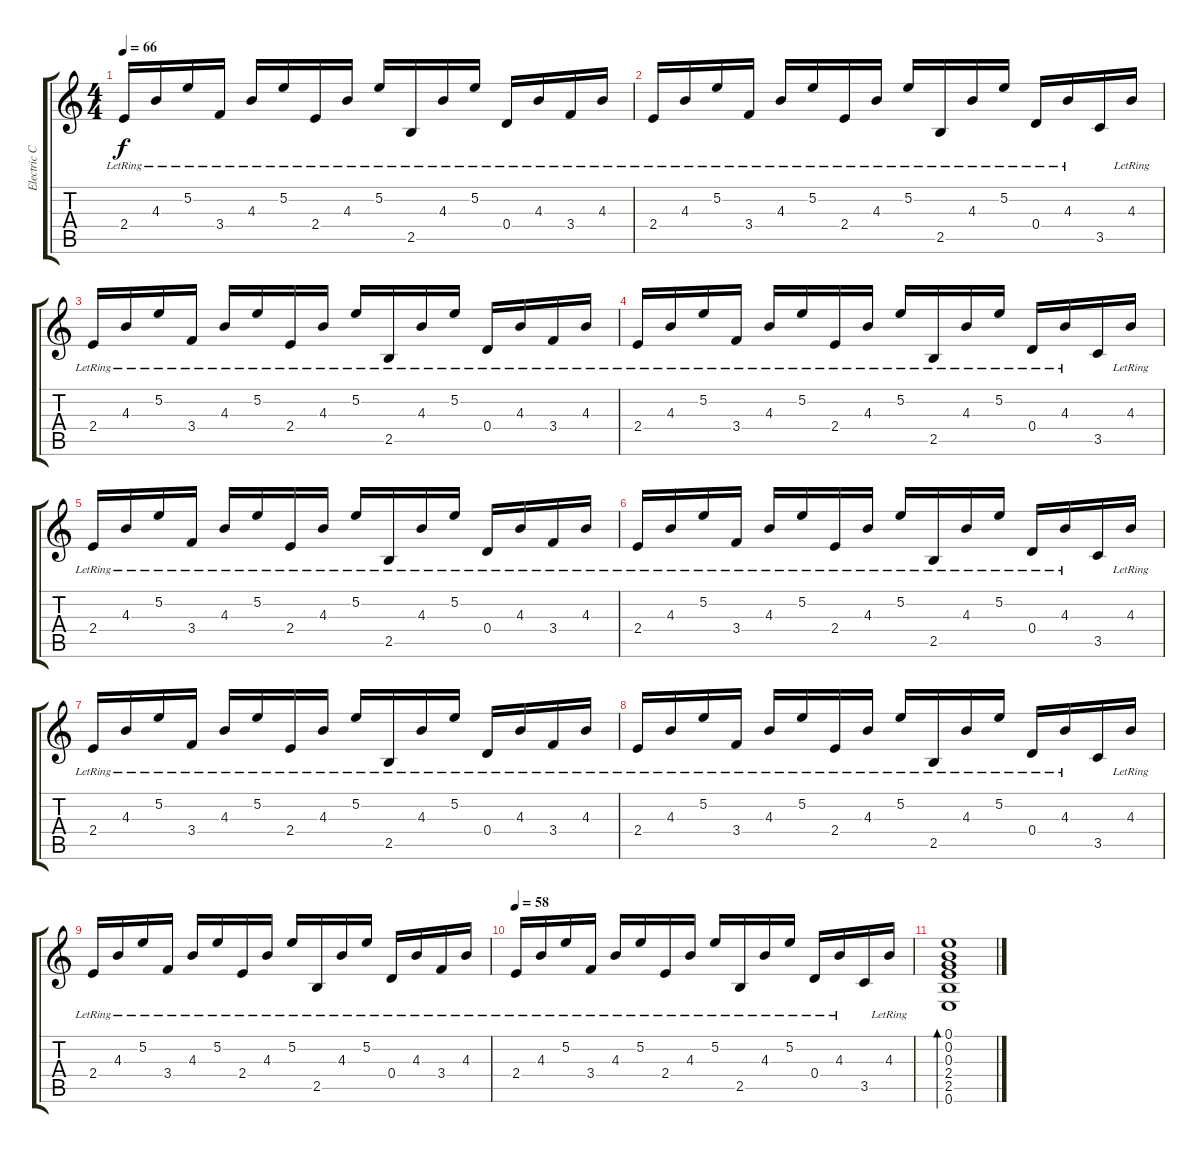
\track ("Electric Clean" "Electric C") {instrument electricguitarclean}
\staff {score tabs}
\tuning (E4 B3 G3 D3 A2 E2) {hide}
\ts (4 4)
\tempo 66
\clef g2
\ks c
2.4{lr}.16{dy f} 4.3{lr}.16 5.2{lr}.16 3.4{lr}.16 4.3{lr}.16 5.2{lr}.16 2.4{lr}.16 4.3{lr}.16 5.2{lr}.16 2.5{lr}.16 4.3{lr}.16 5.2{lr}.16 0.4{lr}.16 4.3{lr}.16 3.4{lr}.16 4.3{lr}.16 |
2.4{lr}.16 4.3{lr}.16 5.2{lr}.16 3.4{lr}.16 4.3{lr}.16 5.2{lr}.16 2.4{lr}.16 4.3{lr}.16 5.2{lr}.16 2.5{lr}.16 4.3{lr}.16 5.2{lr}.16 0.4{lr}.16 4.3{lr}.16 3.5.16 4.3{lr}.16 |
2.4{lr}.16 4.3{lr}.16 5.2{lr}.16 3.4{lr}.16 4.3{lr}.16 5.2{lr}.16 2.4{lr}.16 4.3{lr}.16 5.2{lr}.16 2.5{lr}.16 4.3{lr}.16 5.2{lr}.16 0.4{lr}.16 4.3{lr}.16 3.4{lr}.16 4.3{lr}.16 |
2.4{lr}.16 4.3{lr}.16 5.2{lr}.16 3.4{lr}.16 4.3{lr}.16 5.2{lr}.16 2.4{lr}.16 4.3{lr}.16 5.2{lr}.16 2.5{lr}.16 4.3{lr}.16 5.2{lr}.16 0.4{lr}.16 4.3{lr}.16 3.5.16 4.3{lr}.16 |
2.4{lr}.16 4.3{lr}.16 5.2{lr}.16 3.4{lr}.16 4.3{lr}.16 5.2{lr}.16 2.4{lr}.16 4.3{lr}.16 5.2{lr}.16 2.5{lr}.16 4.3{lr}.16 5.2{lr}.16 0.4{lr}.16 4.3{lr}.16 3.4{lr}.16 4.3{lr}.16 |
2.4{lr}.16 4.3{lr}.16 5.2{lr}.16 3.4{lr}.16 4.3{lr}.16 5.2{lr}.16 2.4{lr}.16 4.3{lr}.16 5.2{lr}.16 2.5{lr}.16 4.3{lr}.16 5.2{lr}.16 0.4{lr}.16 4.3{lr}.16 3.5.16 4.3{lr}.16 |
2.4{lr}.16 4.3{lr}.16 5.2{lr}.16 3.4{lr}.16 4.3{lr}.16 5.2{lr}.16 2.4{lr}.16 4.3{lr}.16 5.2{lr}.16 2.5{lr}.16 4.3{lr}.16 5.2{lr}.16 0.4{lr}.16 4.3{lr}.16 3.4{lr}.16 4.3{lr}.16 |
2.4{lr}.16 4.3{lr}.16 5.2{lr}.16 3.4{lr}.16 4.3{lr}.16 5.2{lr}.16 2.4{lr}.16 4.3{lr}.16 5.2{lr}.16 2.5{lr}.16 4.3{lr}.16 5.2{lr}.16 0.4{lr}.16 4.3{lr}.16 3.5.16 4.3{lr}.16 |
2.4{lr}.16 4.3{lr}.16 5.2{lr}.16 3.4{lr}.16 4.3{lr}.16 5.2{lr}.16 2.4{lr}.16 4.3{lr}.16 5.2{lr}.16 2.5{lr}.16 4.3{lr}.16 5.2{lr}.16 0.4{lr}.16 4.3{lr}.16 3.4{lr}.16 4.3{lr}.16 |
\tempo 58
2.4{lr}.16 4.3{lr}.16 5.2{lr}.16 3.4{lr}.16 4.3{lr}.16 5.2{lr}.16 2.4{lr}.16 4.3{lr}.16 5.2{lr}.16 2.5{lr}.16 4.3{lr}.16 5.2{lr}.16 0.4{lr}.16 4.3{lr}.16 3.5.16 4.3{lr}.16 |
(0.1 0.2 0.3 2.4 2.5 0.6).1{bd 240}
